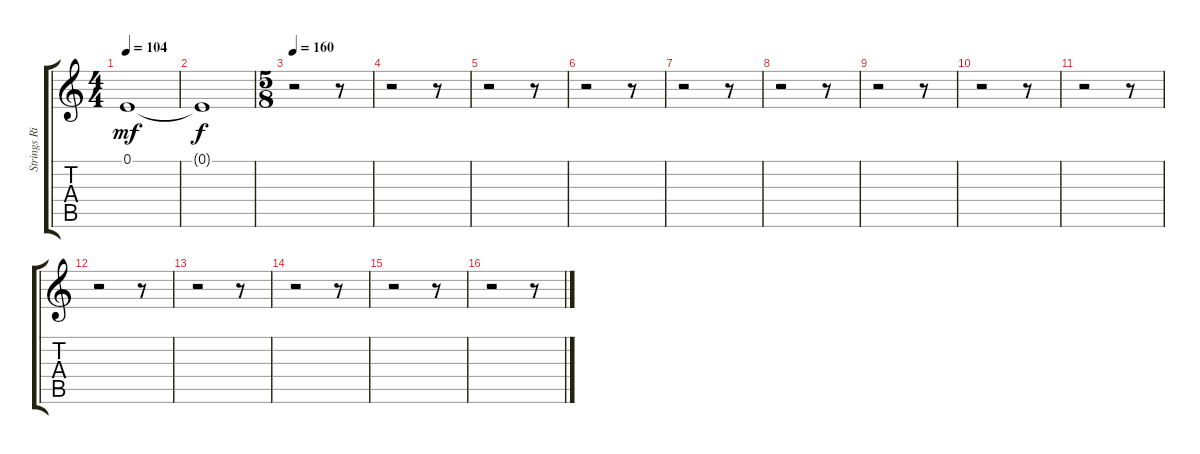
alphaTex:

\track ("Strings Right Hand" "Strings Ri") {instrument stringensemble1}
\staff {score tabs}
\tuning (E4 B3 G3 D3 A2 E2) {hide}
\ts (4 4)
\tempo 104
\clef g2
\ks c
0.1.1{dy mf} |
0.1{t}.1{dy f} |
\ts (5 8)
\tempo 160
r.2 r.8 |
r.2 r.8 |
r.2 r.8 |
r.2 r.8 |
r.2 r.8 |
r.2 r.8 |
r.2 r.8 |
r.2 r.8 |
r.2 r.8 |
r.2 r.8 |
r.2 r.8 |
r.2 r.8 |
r.2 r.8 |
r.2 r.8
